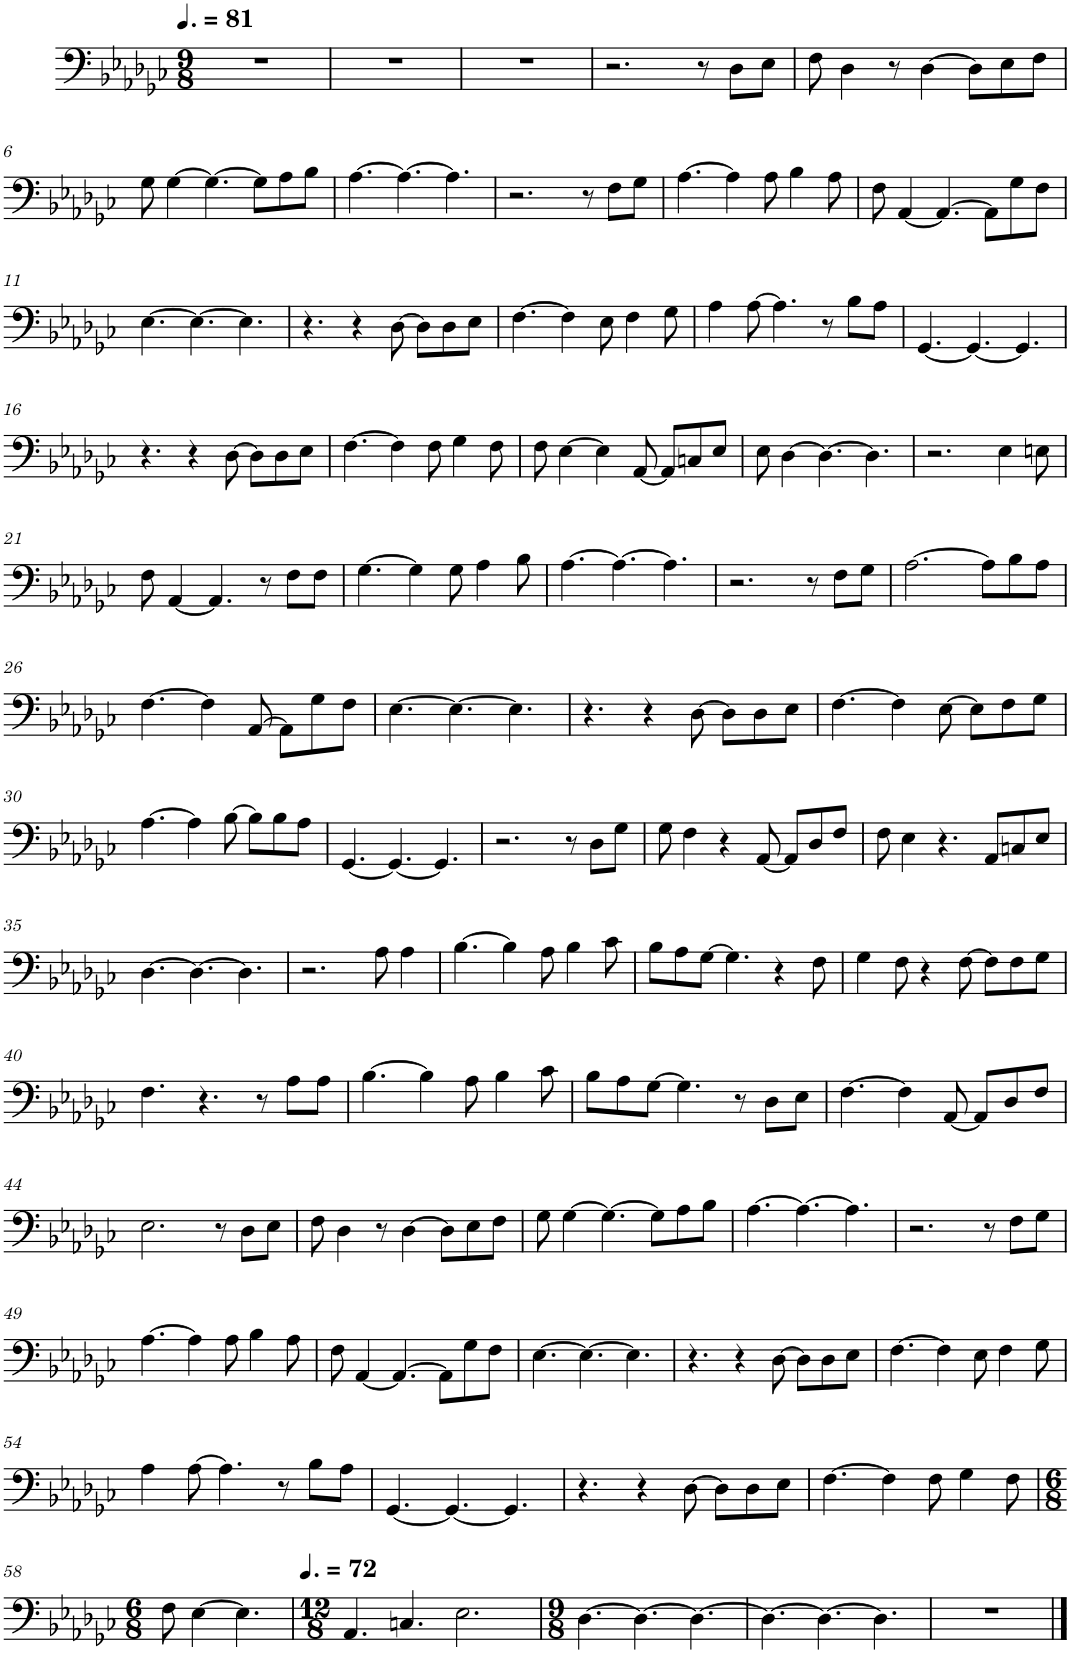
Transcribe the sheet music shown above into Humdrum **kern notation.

**kern
*part1
*staff1
*I"Piano
*I'Pno.
*clefF4
*k[b-e-a-d-g-c-]
*M9/8
*MM122
=1
8%9r
=2
8%9r
=3
8%9r
=4
2.r
8r
8D-\L
8E-\J
=5
8F\
4D-\
8r
[4D-\
8D-\L]
8E-\
8F\J
!!LO:LB:g=z
=6
8G-\
[4G-\
4.G-\_
8G-\L]
8A-\
8B-\J
=7
[4.A-\
4.A-\_
4.A-\]
=8
2.r
8r
8F\L
8G-\J
=9
[4.A-\
4A-\]
8A-\
4B-\
8A-\
=10
8F\
[4AA-/
4.AA-/_
8AA-\L]
8G-\
8F\J
!!LO:LB:g=z
=11
[4.E-\
4.E-\_
4.E-\]
=12
4.r
4r
[8D-\
8D-\L]
8D-\
8E-\J
=13
[4.F\
4F\]
8E-\
4F\
8G-\
=14
4A-\
[8A-\
4.A-\]
8r
8B-\L
8A-\J
=15
[4.GG-/
4.GG-/_
4.GG-/]
!!LO:LB:g=z
=16
4.r
4r
[8D-\
8D-\L]
8D-\
8E-\J
=17
[4.F\
4F\]
8F\
4G-\
8F\
=18
8F\
[4E-\
4E-\]
[8AA-/
8AA-/L]
8Cn/
8E-/J
=19
8E-\
[4D-\
4.D-\_
4.D-\]
=20
2.r
4E-\
8En\
!!LO:LB:g=z
=21
8F\
[4AA-/
4.AA-/]
8r
8F\L
8F\J
=22
[4.G-\
4G-\]
8G-\
4A-\
8B-\
=23
[4.A-\
4.A-\_
4.A-\]
=24
2.r
8r
8F\L
8G-\J
=25
[2.A-\
8A-\L]
8B-\
8A-\J
!!LO:LB:g=z
=26
[4.F\
4F\]
[8AA-/
8AA-\L]
8G-\
8F\J
=27
[4.E-\
4.E-\_
4.E-\]
=28
4.r
4r
[8D-\
8D-\L]
8D-\
8E-\J
=29
[4.F\
4F\]
[8E-\
8E-\L]
8F\
8G-\J
!!LO:LB:g=z
=30
[4.A-\
4A-\]
[8B-\
8B-\L]
8B-\
8A-\J
=31
[4.GG-/
4.GG-/_
4.GG-/]
=32
2.r
8r
8D-\L
8G-\J
=33
8G-\
4F\
4r
[8AA-/
8AA-/L]
8D-/
8F/J
=34
8F\
4E-\
4.r
8AA-/L
8Cn/
8E-/J
!!LO:LB:g=z
=35
[4.D-\
4.D-\_
4.D-\]
=36
2.r
8A-\
4A-\
=37
[4.B-\
4B-\]
8A-\
4B-\
8c-\
=38
8B-\L
8A-\
[8G-\J
4.G-\]
4r
8F\
=39
4G-\
8F\
4r
[8F\
8F\L]
8F\
8G-\J
!!LO:LB:g=z
=40
4.F\
4.r
8r
8A-\L
8A-\J
=41
[4.B-\
4B-\]
8A-\
4B-\
8c-\
=42
8B-\L
8A-\
[8G-\J
4.G-\]
8r
8D-\L
8E-\J
=43
[4.F\
4F\]
[8AA-/
8AA-/L]
8D-/
8F/J
!!LO:LB:g=z
=44
2.E-\
8r
8D-\L
8E-\J
=45
8F\
4D-\
8r
[4D-\
8D-\L]
8E-\
8F\J
=46
8G-\
[4G-\
4.G-\_
8G-\L]
8A-\
8B-\J
=47
[4.A-\
4.A-\_
4.A-\]
=48
2.r
8r
8F\L
8G-\J
!!LO:LB:g=z
=49
[4.A-\
4A-\]
8A-\
4B-\
8A-\
=50
8F\
[4AA-/
4.AA-/_
8AA-\L]
8G-\
8F\J
=51
[4.E-\
4.E-\_
4.E-\]
=52
4.r
4r
[8D-\
8D-\L]
8D-\
8E-\J
=53
[4.F\
4F\]
8E-\
4F\
8G-\
!!LO:LB:g=z
=54
4A-\
[8A-\
4.A-\]
8r
8B-\L
8A-\J
=55
[4.GG-/
4.GG-/_
4.GG-/]
=56
4.r
4r
[8D-\
8D-\L]
8D-\
8E-\J
=57
[4.F\
4F\]
8F\
4G-\
8F\
!!LO:LB:g=z
=58
*M6/8
8F\
[4E-\
4.E-\]
=59
*M12/8
*MM108
4.AA-/
4.Cn/
2.E-\
=60
*M9/8
[4.D-\
4.D-\_
4.D-\_
=61
4.D-\_
4.D-\_
4.D-\]
=62
8%9r
==
*-
